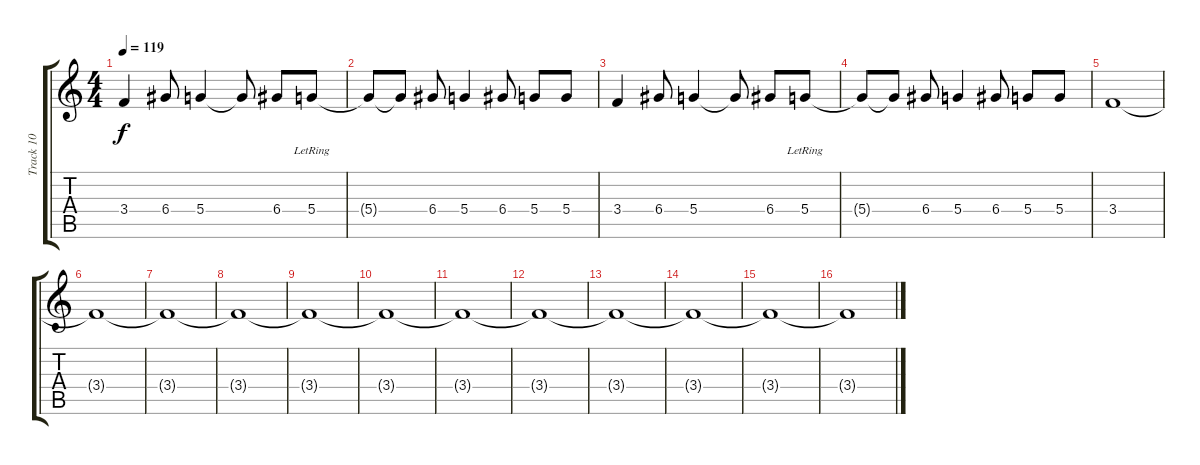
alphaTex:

\track ("Track 10" "Track 10") {instrument distortionguitar}
\staff {score tabs}
\tuning (E4 B3 G3 D3 A2 E2) {hide}
\ts (4 4)
\tempo 119
\clef g2
\ks c
3.4.4{dy f} 6.4.8 5.4.4 5.4{t}.8 6.4.8 5.4{lr}.8 |
5.4{t}.8 5.4{t}.8 6.4.8 5.4.4 6.4.8 5.4.8 5.4.8 |
3.4.4 6.4.8 5.4.4 5.4{t}.8 6.4.8 5.4{lr}.8 |
5.4{t}.8 5.4{t}.8 6.4.8 5.4.4 6.4.8 5.4.8 5.4.8 |
3.4.1 |
3.4{t}.1 |
3.4{t}.1 |
3.4{t}.1 |
3.4{t}.1 |
3.4{t}.1 |
3.4{t}.1 |
3.4{t}.1 |
3.4{t}.1 |
3.4{t}.1 |
3.4{t}.1 |
3.4{t}.1
